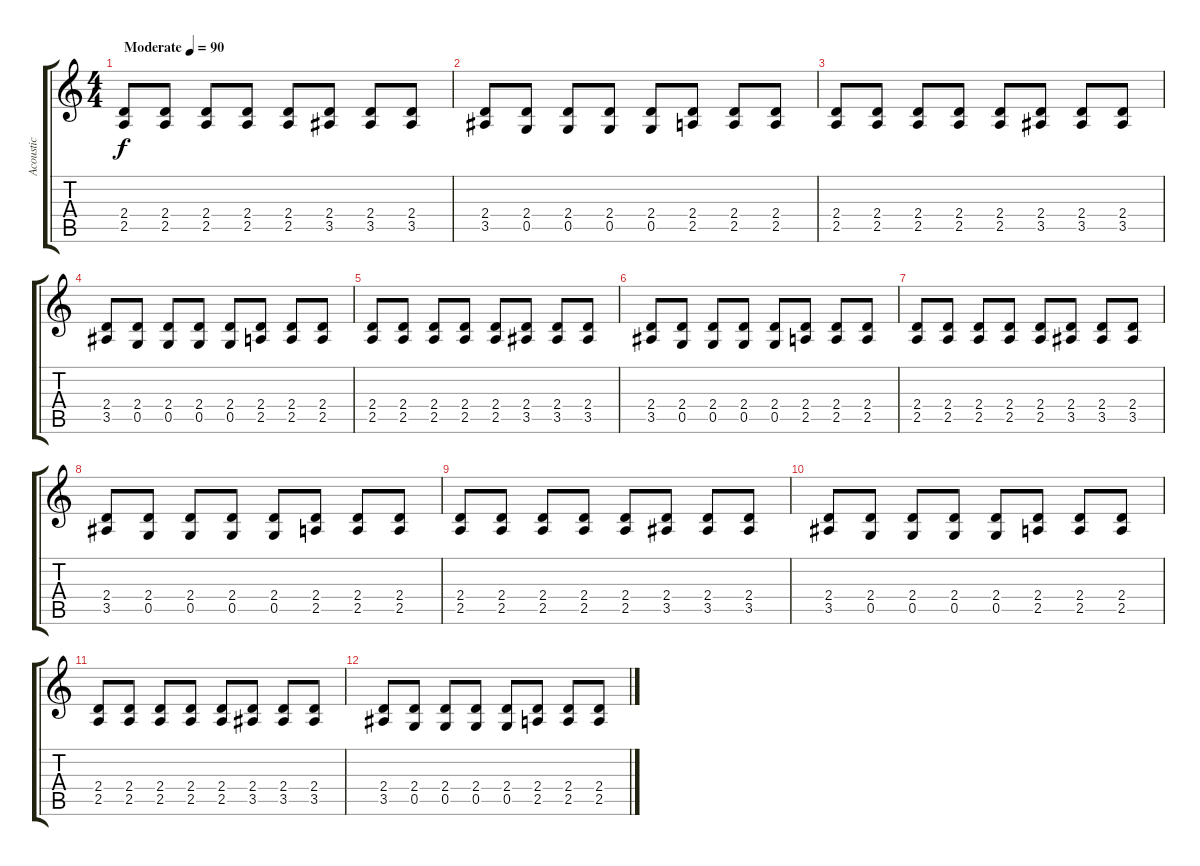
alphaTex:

\track ("Acoustic" "Acoustic") {instrument acousticguitarsteel}
\staff {score tabs}
\tuning (D4 A3 F3 C3 G2 C2) {hide}
\ts (4 4)
\tempo (90 "Moderate")
\clef g2
\ks c
(2.4 2.5).8{dy f instrument acousticguitarsteel} (2.4 2.5).8 (2.4 2.5).8 (2.4 2.5).8 (2.4 2.5).8 (2.4 3.5).8 (2.4 3.5).8 (2.4 3.5).8 |
(2.4 3.5).8 (2.4 0.5).8 (2.4 0.5).8 (2.4 0.5).8 (2.4 0.5).8 (2.4 2.5).8 (2.4 2.5).8 (2.4 2.5).8 |
(2.4 2.5).8 (2.4 2.5).8 (2.4 2.5).8 (2.4 2.5).8 (2.4 2.5).8 (2.4 3.5).8 (2.4 3.5).8 (2.4 3.5).8 |
(2.4 3.5).8 (2.4 0.5).8 (2.4 0.5).8 (2.4 0.5).8 (2.4 0.5).8 (2.4 2.5).8 (2.4 2.5).8 (2.4 2.5).8 |
(2.4 2.5).8 (2.4 2.5).8 (2.4 2.5).8 (2.4 2.5).8 (2.4 2.5).8 (2.4 3.5).8 (2.4 3.5).8 (2.4 3.5).8 |
(2.4 3.5).8 (2.4 0.5).8 (2.4 0.5).8 (2.4 0.5).8 (2.4 0.5).8 (2.4 2.5).8 (2.4 2.5).8 (2.4 2.5).8 |
(2.4 2.5).8 (2.4 2.5).8 (2.4 2.5).8 (2.4 2.5).8 (2.4 2.5).8 (2.4 3.5).8 (2.4 3.5).8 (2.4 3.5).8 |
(2.4 3.5).8 (2.4 0.5).8 (2.4 0.5).8 (2.4 0.5).8 (2.4 0.5).8 (2.4 2.5).8 (2.4 2.5).8 (2.4 2.5).8 |
(2.4 2.5).8 (2.4 2.5).8 (2.4 2.5).8 (2.4 2.5).8 (2.4 2.5).8 (2.4 3.5).8 (2.4 3.5).8 (2.4 3.5).8 |
(2.4 3.5).8 (2.4 0.5).8 (2.4 0.5).8 (2.4 0.5).8 (2.4 0.5).8 (2.4 2.5).8 (2.4 2.5).8 (2.4 2.5).8 |
(2.4 2.5).8 (2.4 2.5).8 (2.4 2.5).8 (2.4 2.5).8 (2.4 2.5).8 (2.4 3.5).8 (2.4 3.5).8 (2.4 3.5).8 |
(2.4 3.5).8 (2.4 0.5).8 (2.4 0.5).8 (2.4 0.5).8 (2.4 0.5).8 (2.4 2.5).8 (2.4 2.5).8 (2.4 2.5).8
